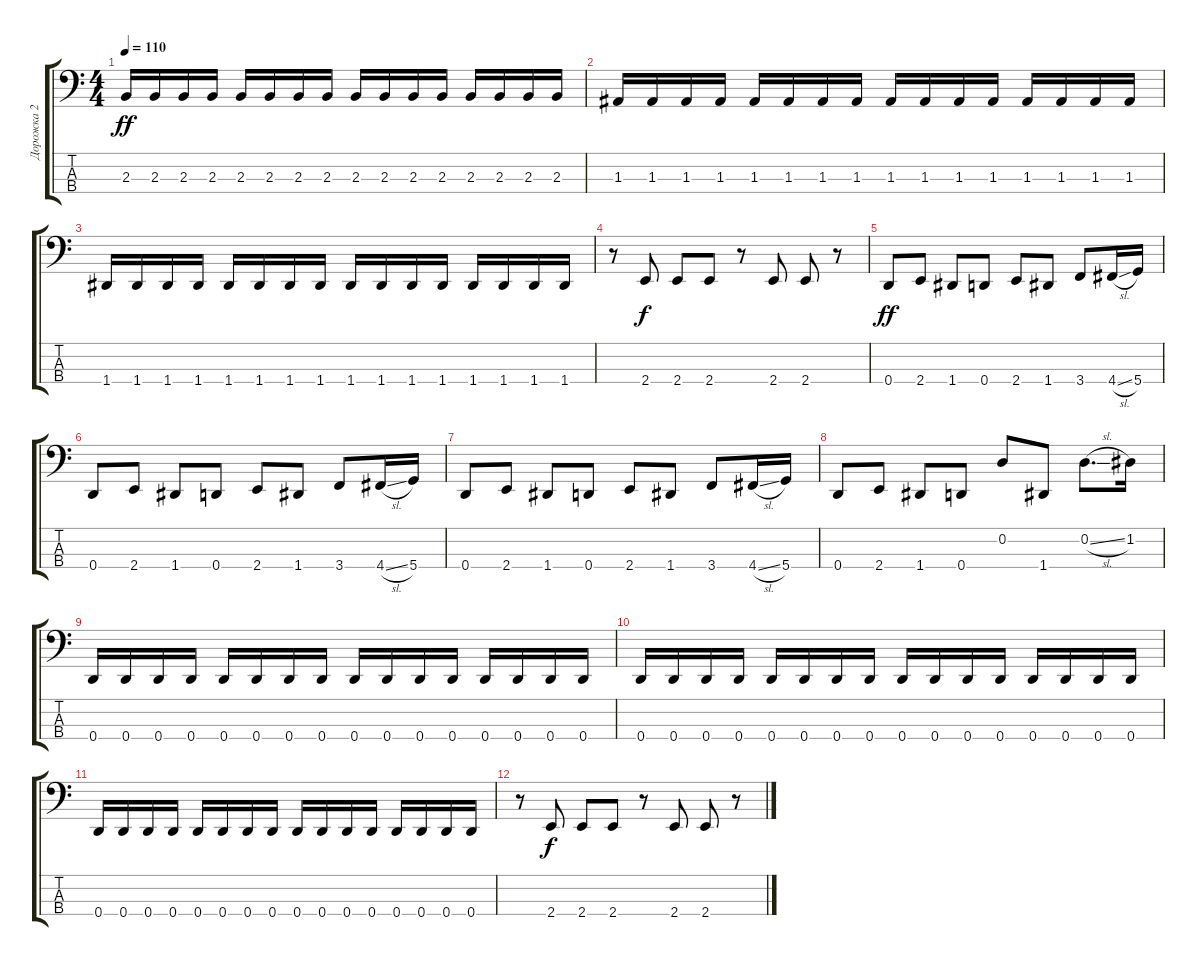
\track ("Дорожка 2" "Дорожка 2") {instrument electricbassfinger}
\staff {score tabs}
\tuning (G2 D2 A1 D1) {hide}
\ts (4 4)
\tempo 110
\clef f4
\ks c
2.3.16{dy ff} 2.3.16 2.3.16 2.3.16 2.3.16 2.3.16 2.3.16 2.3.16 2.3.16 2.3.16 2.3.16 2.3.16 2.3.16 2.3.16 2.3.16 2.3.16 |
1.3.16 1.3.16 1.3.16 1.3.16 1.3.16 1.3.16 1.3.16 1.3.16 1.3.16 1.3.16 1.3.16 1.3.16 1.3.16 1.3.16 1.3.16 1.3.16 |
1.4.16 1.4.16 1.4.16 1.4.16 1.4.16 1.4.16 1.4.16 1.4.16 1.4.16 1.4.16 1.4.16 1.4.16 1.4.16 1.4.16 1.4.16 1.4.16 |
r.8 2.4.8{dy f} 2.4.8 2.4.8 r.8 2.4.8 2.4.8 r.8 |
0.4.8{dy ff} 2.4.8 1.4.8 0.4.8 2.4.8 1.4.8 3.4.8 4.4{sl}.16 5.4.16 |
0.4.8 2.4.8 1.4.8 0.4.8 2.4.8 1.4.8 3.4.8 4.4{sl}.16 5.4.16 |
0.4.8 2.4.8 1.4.8 0.4.8 2.4.8 1.4.8 3.4.8 4.4{sl}.16 5.4.16 |
0.4.8 2.4.8 1.4.8 0.4.8 0.2.8 1.4.8 0.2{sl}.8{d} 1.2.16 |
0.4.16 0.4.16 0.4.16 0.4.16 0.4.16 0.4.16 0.4.16 0.4.16 0.4.16 0.4.16 0.4.16 0.4.16 0.4.16 0.4.16 0.4.16 0.4.16 |
0.4.16 0.4.16 0.4.16 0.4.16 0.4.16 0.4.16 0.4.16 0.4.16 0.4.16 0.4.16 0.4.16 0.4.16 0.4.16 0.4.16 0.4.16 0.4.16 |
0.4.16 0.4.16 0.4.16 0.4.16 0.4.16 0.4.16 0.4.16 0.4.16 0.4.16 0.4.16 0.4.16 0.4.16 0.4.16 0.4.16 0.4.16 0.4.16 |
r.8 2.4.8{dy f} 2.4.8 2.4.8 r.8 2.4.8 2.4.8 r.8
